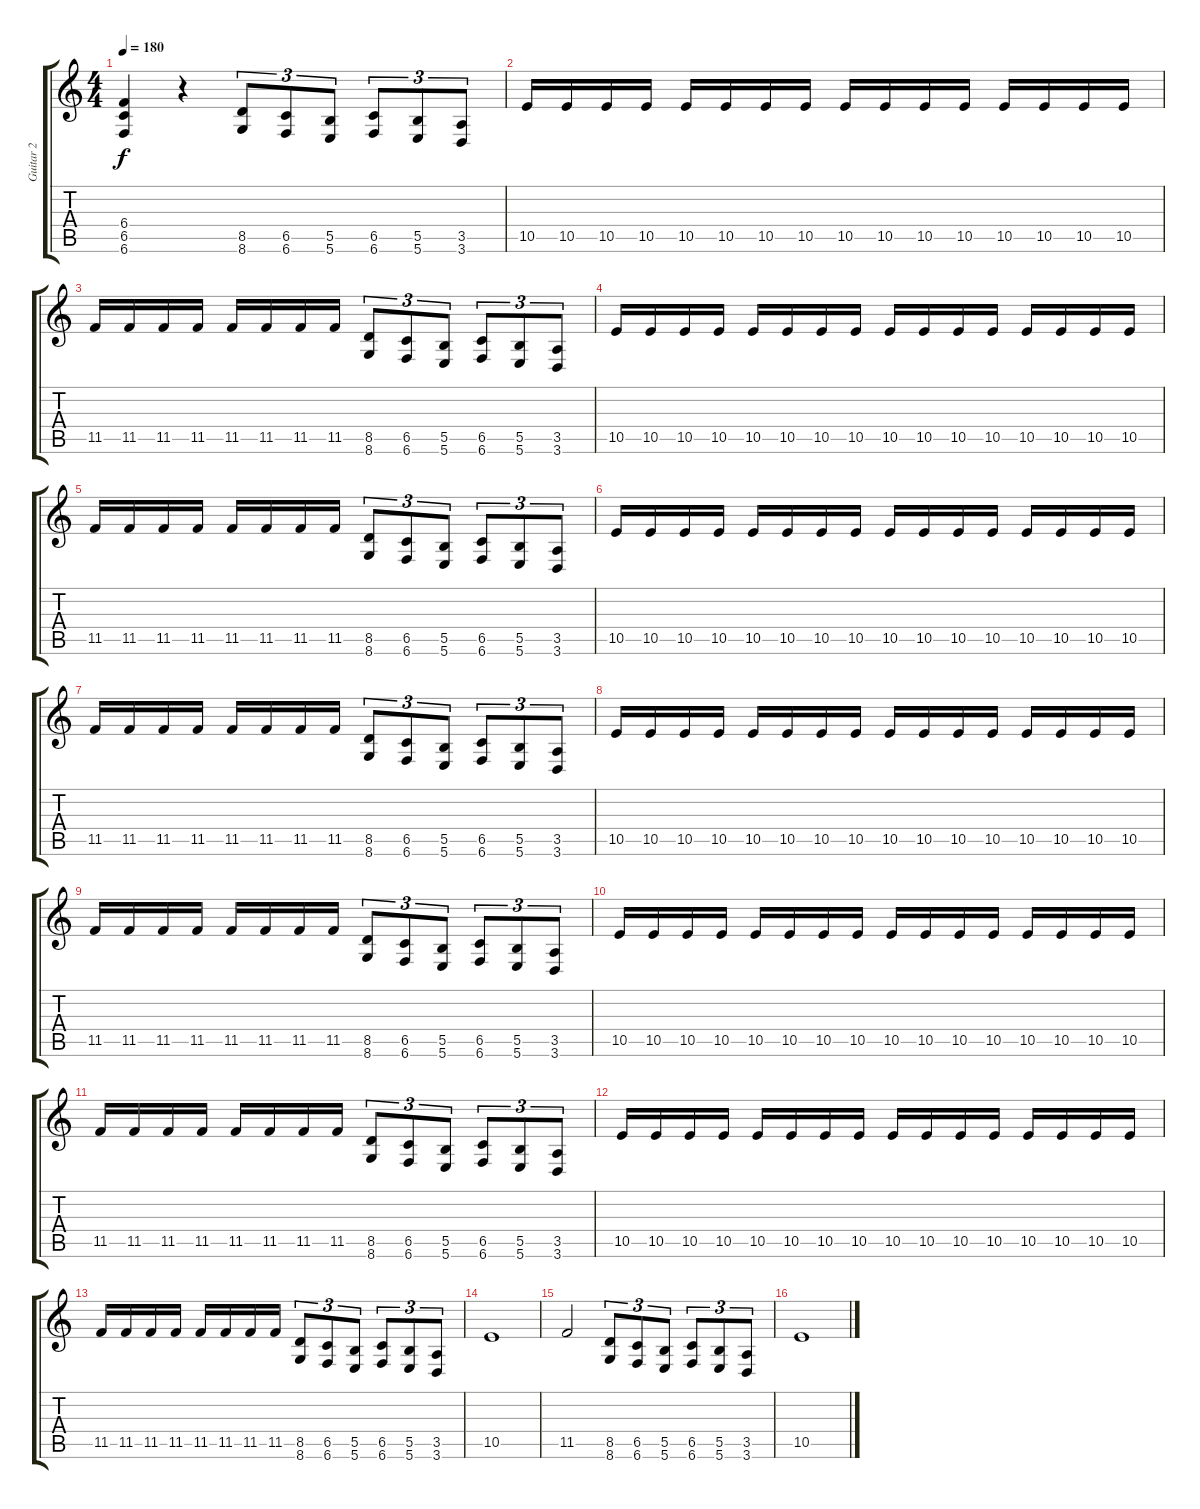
\track ("Guitar 2" "Guitar 2") {instrument distortionguitar}
\staff {score tabs}
\tuning (Db4 Ab3 E3 B2 Gb2 B1) {hide}
\ts (4 4)
\tempo 180
\clef g2
\ks c
(6.4 6.5 6.6).4{dy f} r.4 (8.5 8.6).8{tu (3 2)} (6.5 6.6).8{tu (3 2)} (5.5 5.6).8{tu (3 2)} (6.5 6.6).8{tu (3 2)} (5.5 5.6).8{tu (3 2)} (3.5 3.6).8{tu (3 2)} |
10.5.16 10.5.16 10.5.16 10.5.16 10.5.16 10.5.16 10.5.16 10.5.16 10.5.16 10.5.16 10.5.16 10.5.16 10.5.16 10.5.16 10.5.16 10.5.16 |
11.5.16 11.5.16 11.5.16 11.5.16 11.5.16 11.5.16 11.5.16 11.5.16 (8.5 8.6).8{tu (3 2)} (6.5 6.6).8{tu (3 2)} (5.5 5.6).8{tu (3 2)} (6.5 6.6).8{tu (3 2)} (5.5 5.6).8{tu (3 2)} (3.5 3.6).8{tu (3 2)} |
10.5.16 10.5.16 10.5.16 10.5.16 10.5.16 10.5.16 10.5.16 10.5.16 10.5.16 10.5.16 10.5.16 10.5.16 10.5.16 10.5.16 10.5.16 10.5.16 |
11.5.16 11.5.16 11.5.16 11.5.16 11.5.16 11.5.16 11.5.16 11.5.16 (8.5 8.6).8{tu (3 2)} (6.5 6.6).8{tu (3 2)} (5.5 5.6).8{tu (3 2)} (6.5 6.6).8{tu (3 2)} (5.5 5.6).8{tu (3 2)} (3.5 3.6).8{tu (3 2)} |
10.5.16 10.5.16 10.5.16 10.5.16 10.5.16 10.5.16 10.5.16 10.5.16 10.5.16 10.5.16 10.5.16 10.5.16 10.5.16 10.5.16 10.5.16 10.5.16 |
11.5.16 11.5.16 11.5.16 11.5.16 11.5.16 11.5.16 11.5.16 11.5.16 (8.5 8.6).8{tu (3 2)} (6.5 6.6).8{tu (3 2)} (5.5 5.6).8{tu (3 2)} (6.5 6.6).8{tu (3 2)} (5.5 5.6).8{tu (3 2)} (3.5 3.6).8{tu (3 2)} |
10.5.16 10.5.16 10.5.16 10.5.16 10.5.16 10.5.16 10.5.16 10.5.16 10.5.16 10.5.16 10.5.16 10.5.16 10.5.16 10.5.16 10.5.16 10.5.16 |
11.5.16 11.5.16 11.5.16 11.5.16 11.5.16 11.5.16 11.5.16 11.5.16 (8.5 8.6).8{tu (3 2)} (6.5 6.6).8{tu (3 2)} (5.5 5.6).8{tu (3 2)} (6.5 6.6).8{tu (3 2)} (5.5 5.6).8{tu (3 2)} (3.5 3.6).8{tu (3 2)} |
10.5.16 10.5.16 10.5.16 10.5.16 10.5.16 10.5.16 10.5.16 10.5.16 10.5.16 10.5.16 10.5.16 10.5.16 10.5.16 10.5.16 10.5.16 10.5.16 |
11.5.16 11.5.16 11.5.16 11.5.16 11.5.16 11.5.16 11.5.16 11.5.16 (8.5 8.6).8{tu (3 2)} (6.5 6.6).8{tu (3 2)} (5.5 5.6).8{tu (3 2)} (6.5 6.6).8{tu (3 2)} (5.5 5.6).8{tu (3 2)} (3.5 3.6).8{tu (3 2)} |
10.5.16 10.5.16 10.5.16 10.5.16 10.5.16 10.5.16 10.5.16 10.5.16 10.5.16 10.5.16 10.5.16 10.5.16 10.5.16 10.5.16 10.5.16 10.5.16 |
11.5.16 11.5.16 11.5.16 11.5.16 11.5.16 11.5.16 11.5.16 11.5.16 (8.5 8.6).8{tu (3 2)} (6.5 6.6).8{tu (3 2)} (5.5 5.6).8{tu (3 2)} (6.5 6.6).8{tu (3 2)} (5.5 5.6).8{tu (3 2)} (3.5 3.6).8{tu (3 2)} |
10.5.1 |
11.5.2 (8.5 8.6).8{tu (3 2)} (6.5 6.6).8{tu (3 2)} (5.5 5.6).8{tu (3 2)} (6.5 6.6).8{tu (3 2)} (5.5 5.6).8{tu (3 2)} (3.5 3.6).8{tu (3 2)} |
10.5.1
